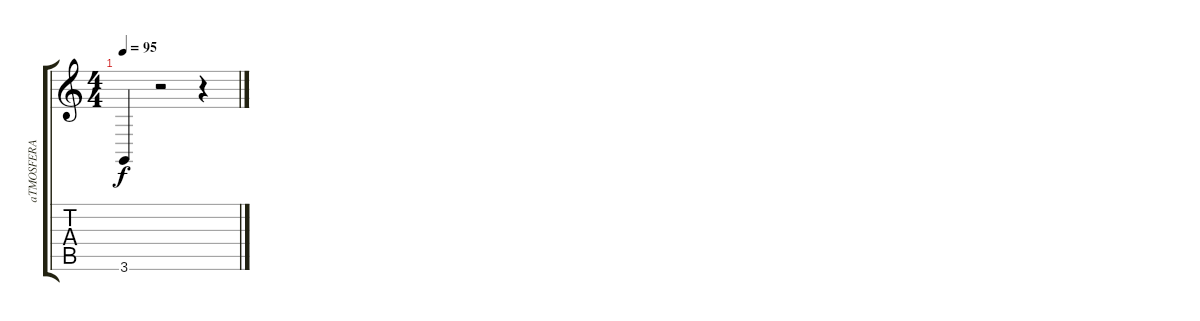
\track ("aTMOSFERA #2" "aTMOSFERA ") {instrument synthvoice}
\staff {score tabs}
\tuning (E4 B3 G3 D3 A2 E2) {hide}
\ts (4 4)
\tempo 95
\clef g2
\ks c
3.6{t}.4{dy f} r.2 r.4
